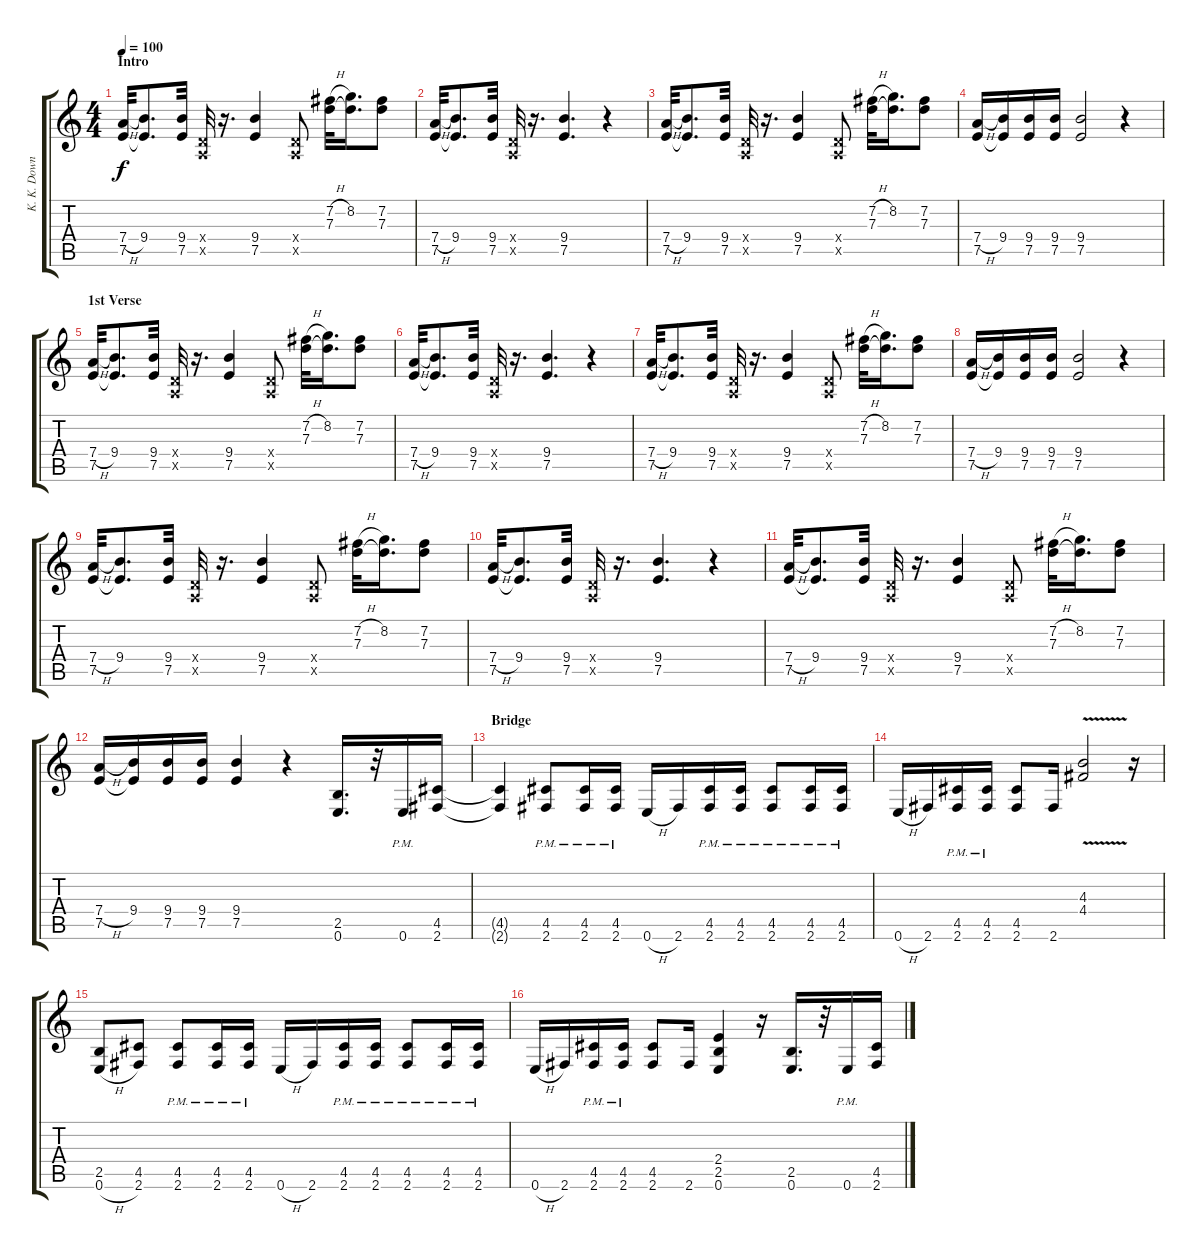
\track ("K. K. Downing" "K. K. Down") {instrument distortionguitar}
\staff {score tabs}
\tuning (E4 B3 G3 D3 A2 E2) {hide}
\ts (4 4)
\section ("" "Intro")
\tempo 100
\clef g2
\ks c
(7.4{h} 7.5).32{dy f instrument distortionguitar} (9.4 7.5{t}).8{d} (9.4 7.5).32 (0.4{x} 0.5{x}).32 r.16{d} (9.4 7.5).4 (0.4{x} 0.5{x}).8 (7.2{h} 7.3).32 (8.2 7.3{t}).16{d} (7.2 7.3).8 |
(7.4{h} 7.5).32 (9.4 7.5{t}).8{d} (9.4 7.5).32 (0.4{x} 0.5{x}).32 r.16{d} (9.4 7.5).4{d} r.4 |
(7.4{h} 7.5).32 (9.4 7.5{t}).8{d} (9.4 7.5).32 (0.4{x} 0.5{x}).32 r.16{d} (9.4 7.5).4 (0.4{x} 0.5{x}).8 (7.2{h} 7.3).32 (8.2 7.3{t}).16{d} (7.2 7.3).8 |
(7.4{h} 7.5).16 (9.4 7.5{t}).16 (9.4 7.5).16 (9.4 7.5).16 (9.4 7.5).2 r.4 |
\section ("" "1st Verse")
(7.4{h} 7.5).32 (9.4 7.5{t}).8{d} (9.4 7.5).32 (0.4{x} 0.5{x}).32 r.16{d} (9.4 7.5).4 (0.4{x} 0.5{x}).8 (7.2{h} 7.3).32 (8.2 7.3{t}).16{d} (7.2 7.3).8 |
(7.4{h} 7.5).32 (9.4 7.5{t}).8{d} (9.4 7.5).32 (0.4{x} 0.5{x}).32 r.16{d} (9.4 7.5).4{d} r.4 |
(7.4{h} 7.5).32 (9.4 7.5{t}).8{d} (9.4 7.5).32 (0.4{x} 0.5{x}).32 r.16{d} (9.4 7.5).4 (0.4{x} 0.5{x}).8 (7.2{h} 7.3).32 (8.2 7.3{t}).16{d} (7.2 7.3).8 |
(7.4{h} 7.5).16 (9.4 7.5{t}).16 (9.4 7.5).16 (9.4 7.5).16 (9.4 7.5).2 r.4 |
(7.4{h} 7.5).32 (9.4 7.5{t}).8{d} (9.4 7.5).32 (0.4{x} 0.5{x}).32 r.16{d} (9.4 7.5).4 (0.4{x} 0.5{x}).8 (7.2{h} 7.3).32 (8.2 7.3{t}).16{d} (7.2 7.3).8 |
(7.4{h} 7.5).32 (9.4 7.5{t}).8{d} (9.4 7.5).32 (0.4{x} 0.5{x}).32 r.16{d} (9.4 7.5).4{d} r.4 |
(7.4{h} 7.5).32 (9.4 7.5{t}).8{d} (9.4 7.5).32 (0.4{x} 0.5{x}).32 r.16{d} (9.4 7.5).4 (0.4{x} 0.5{x}).8 (7.2{h} 7.3).32 (8.2 7.3{t}).16{d} (7.2 7.3).8 |
(7.4{h} 7.5).16 (9.4 7.5{t}).16 (9.4 7.5).16 (9.4 7.5).16 (9.4 7.5).4 r.4 (2.5 0.6).16{d} r.32 0.6{pm}.16 (4.5 2.6).16 |
\section ("" "Bridge")
(4.5{t} 2.6{t}).4 (4.5{pm} 2.6{pm}).8 (4.5{pm} 2.6{pm}).16 (4.5{pm} 2.6{pm}).16 0.6{h}.16 2.6.16 (4.5{pm} 2.6{pm}).16 (4.5{pm} 2.6{pm}).16 (4.5{pm} 2.6{pm}).8 (4.5{pm} 2.6{pm}).16 (4.5{pm} 2.6{pm}).16 |
0.6{h}.16 2.6.16 (4.5{pm} 2.6{pm}).16 (4.5{pm} 2.6{pm}).16 (4.5 2.6).8 2.6.16 (4.3{v} 4.4{v}).2 r.16 |
(2.5 0.6{h}).8 (4.5 2.6).8 (4.5{pm} 2.6{pm}).8 (4.5{pm} 2.6{pm}).16 (4.5{pm} 2.6{pm}).16 0.6{h}.16 2.6.16 (4.5{pm} 2.6{pm}).16 (4.5{pm} 2.6{pm}).16 (4.5{pm} 2.6{pm}).8 (4.5{pm} 2.6{pm}).16 (4.5{pm} 2.6{pm}).16 |
0.6{h}.16 2.6.16 (4.5{pm} 2.6{pm}).16 (4.5{pm} 2.6{pm}).16 (4.5 2.6).8 2.6.16 (2.4 2.5 0.6).4 r.16 (2.5 0.6).16{d} r.32 0.6{pm}.16 (4.5 2.6).16
